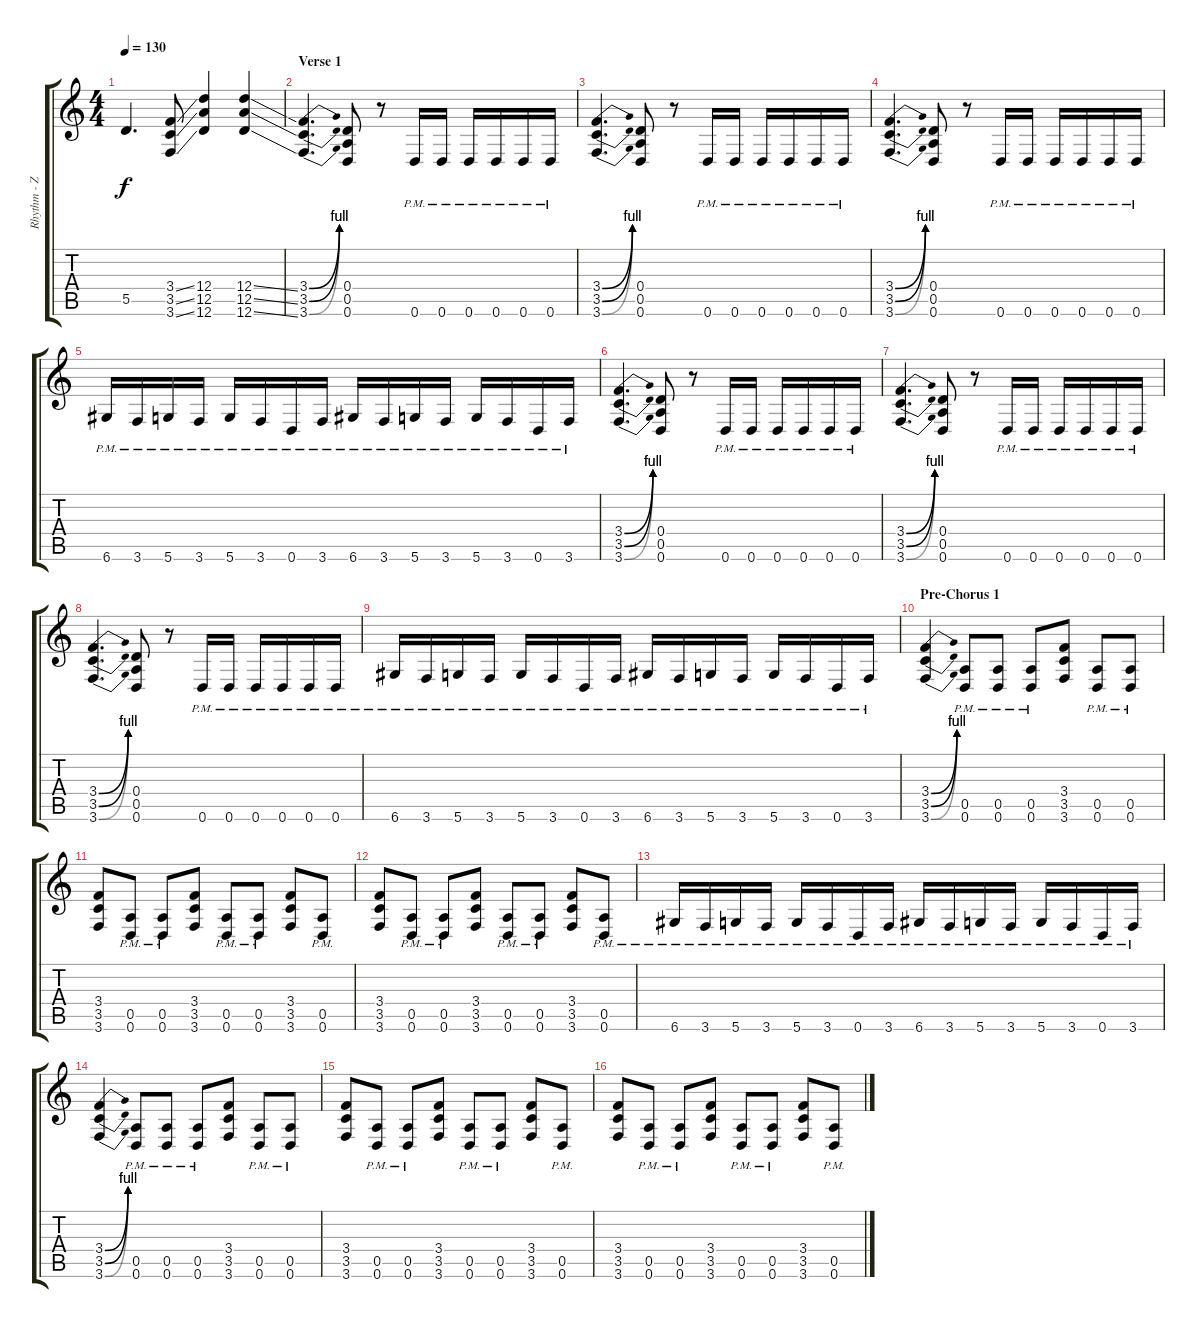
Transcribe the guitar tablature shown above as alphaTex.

\track ("Rhythm - Zacky Vengeance" "Rhythm - Z") {instrument distortionguitar}
\staff {score tabs}
\tuning (E4 B3 G3 D3 A2 D2) {hide}
\ts (4 4)
\tempo 130
\clef g2
\ks c
5.5{t}.4{d dy f} (3.4{ss} 3.5{ss} 3.6{ss}).8 (12.4 12.5 12.6).4 (12.4{ss} 12.5{ss} 12.6{ss}).4 |
\section ("" "Verse 1")
(3.4{be (bend 0 0 60 4)} 3.5{be (bend 0 0 60 4)} 3.6{be (bend 0 0 60 4)}).4{d} (0.4 0.5 0.6).8 r.8 0.6{pm}.16 0.6{pm}.16 0.6{pm}.16 0.6{pm}.16 0.6{pm}.16 0.6{pm}.16 |
(3.4{be (bend 0 0 60 4)} 3.5{be (bend 0 0 60 4)} 3.6{be (bend 0 0 60 4)}).4{d} (0.4 0.5 0.6).8 r.8 0.6{pm}.16 0.6{pm}.16 0.6{pm}.16 0.6{pm}.16 0.6{pm}.16 0.6{pm}.16 |
(3.4{be (bend 0 0 60 4)} 3.5{be (bend 0 0 60 4)} 3.6{be (bend 0 0 60 4)}).4{d} (0.4 0.5 0.6).8 r.8 0.6{pm}.16 0.6{pm}.16 0.6{pm}.16 0.6{pm}.16 0.6{pm}.16 0.6{pm}.16 |
6.6{pm}.16 3.6{pm}.16 5.6{pm}.16 3.6{pm}.16 5.6{pm}.16 3.6{pm}.16 0.6{pm}.16 3.6{pm}.16 6.6{pm}.16 3.6{pm}.16 5.6{pm}.16 3.6{pm}.16 5.6{pm}.16 3.6{pm}.16 0.6{pm}.16 3.6{pm}.16 |
(3.4{be (bend 0 0 60 4)} 3.5{be (bend 0 0 60 4)} 3.6{be (bend 0 0 60 4)}).4{d} (0.4 0.5 0.6).8 r.8 0.6{pm}.16 0.6{pm}.16 0.6{pm}.16 0.6{pm}.16 0.6{pm}.16 0.6{pm}.16 |
(3.4{be (bend 0 0 60 4)} 3.5{be (bend 0 0 60 4)} 3.6{be (bend 0 0 60 4)}).4{d} (0.4 0.5 0.6).8 r.8 0.6{pm}.16 0.6{pm}.16 0.6{pm}.16 0.6{pm}.16 0.6{pm}.16 0.6{pm}.16 |
(3.4{be (bend 0 0 60 4)} 3.5{be (bend 0 0 60 4)} 3.6{be (bend 0 0 60 4)}).4{d} (0.4 0.5 0.6).8 r.8 0.6{pm}.16 0.6{pm}.16 0.6{pm}.16 0.6{pm}.16 0.6{pm}.16 0.6{pm}.16 |
6.6{pm}.16 3.6{pm}.16 5.6{pm}.16 3.6{pm}.16 5.6{pm}.16 3.6{pm}.16 0.6{pm}.16 3.6{pm}.16 6.6{pm}.16 3.6{pm}.16 5.6{pm}.16 3.6{pm}.16 5.6{pm}.16 3.6{pm}.16 0.6{pm}.16 3.6{pm}.16 |
\section ("" "Pre-Chorus 1")
(3.4{be (bend 0 0 60 4)} 3.5{be (bend 0 0 60 4)} 3.6{be (bend 0 0 60 4)}).4 (0.5{pm} 0.6{pm}).8 (0.5{pm} 0.6{pm}).8 (0.5{pm} 0.6{pm}).8 (3.4 3.5 3.6).8 (0.5{pm} 0.6{pm}).8 (0.5{pm} 0.6{pm}).8 |
(3.4 3.5 3.6).8 (0.5{pm} 0.6{pm}).8 (0.5{pm} 0.6{pm}).8 (3.4 3.5 3.6).8 (0.5{pm} 0.6{pm}).8 (0.5{pm} 0.6{pm}).8 (3.4 3.5 3.6).8 (0.5{pm} 0.6{pm}).8 |
(3.4 3.5 3.6).8 (0.5{pm} 0.6{pm}).8 (0.5{pm} 0.6{pm}).8 (3.4 3.5 3.6).8 (0.5{pm} 0.6{pm}).8 (0.5{pm} 0.6{pm}).8 (3.4 3.5 3.6).8 (0.5{pm} 0.6{pm}).8 |
6.6{pm}.16 3.6{pm}.16 5.6{pm}.16 3.6{pm}.16 5.6{pm}.16 3.6{pm}.16 0.6{pm}.16 3.6{pm}.16 6.6{pm}.16 3.6{pm}.16 5.6{pm}.16 3.6{pm}.16 5.6{pm}.16 3.6{pm}.16 0.6{pm}.16 3.6{pm}.16 |
(3.4{be (bend 0 0 60 4)} 3.5{be (bend 0 0 60 4)} 3.6{be (bend 0 0 60 4)}).4 (0.5{pm} 0.6{pm}).8 (0.5{pm} 0.6{pm}).8 (0.5{pm} 0.6{pm}).8 (3.4 3.5 3.6).8 (0.5{pm} 0.6{pm}).8 (0.5{pm} 0.6{pm}).8 |
(3.4 3.5 3.6).8 (0.5{pm} 0.6{pm}).8 (0.5{pm} 0.6{pm}).8 (3.4 3.5 3.6).8 (0.5{pm} 0.6{pm}).8 (0.5{pm} 0.6{pm}).8 (3.4 3.5 3.6).8 (0.5{pm} 0.6{pm}).8 |
(3.4 3.5 3.6).8 (0.5{pm} 0.6{pm}).8 (0.5{pm} 0.6{pm}).8 (3.4 3.5 3.6).8 (0.5{pm} 0.6{pm}).8 (0.5{pm} 0.6{pm}).8 (3.4 3.5 3.6).8 (0.5{pm} 0.6{pm}).8
